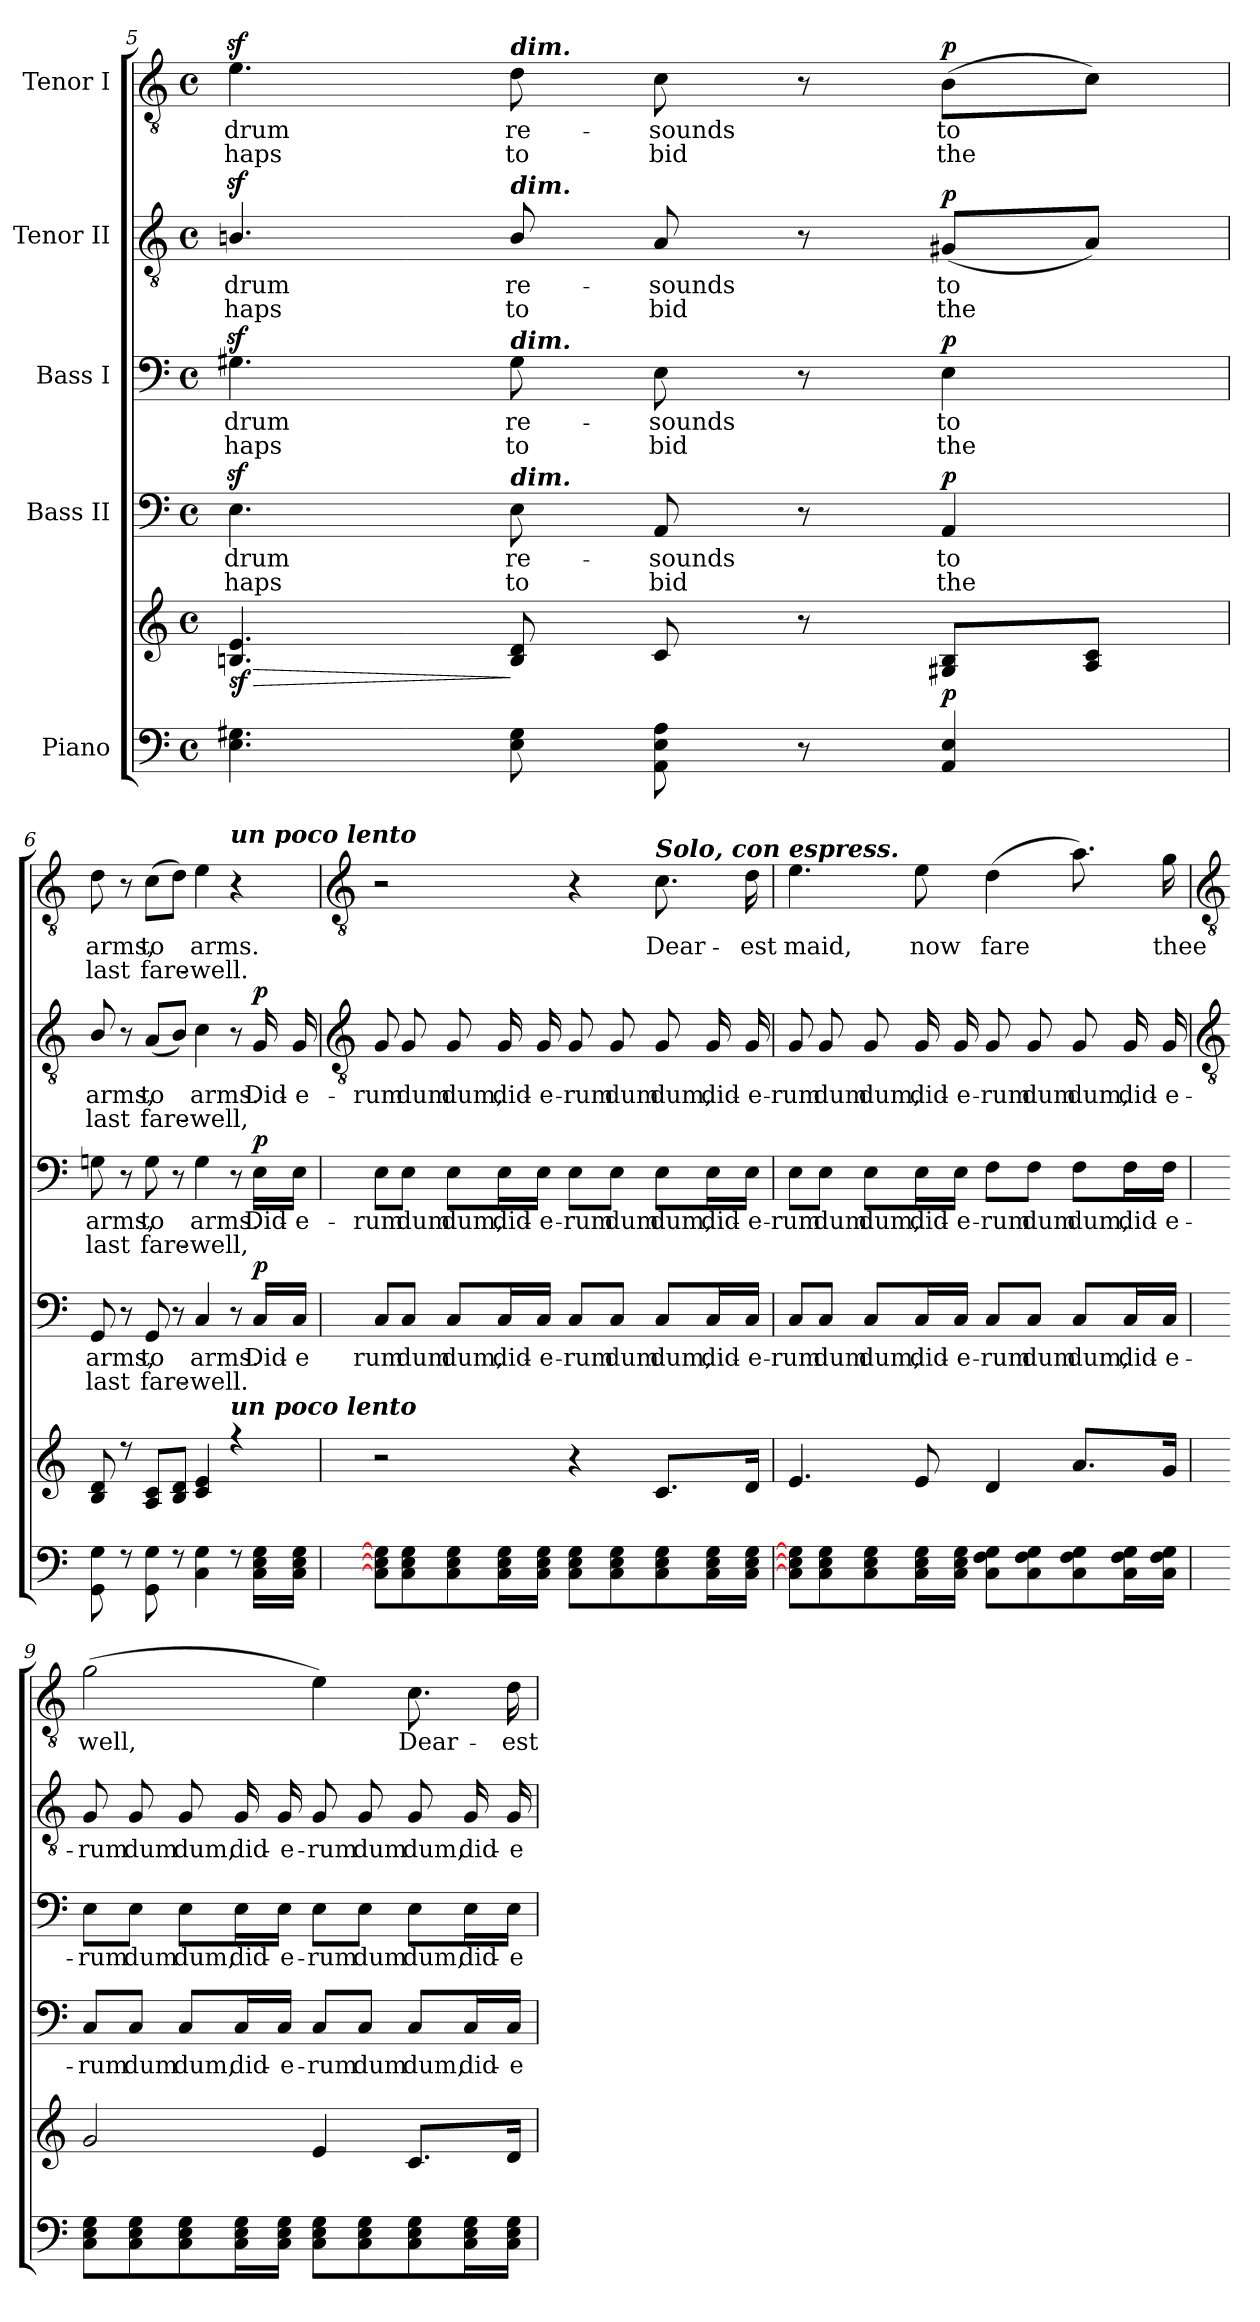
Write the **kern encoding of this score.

**kern	**kern	**dynam	**kern	**text	**text	**dynam	**kern	**text	**text	**dynam	**kern	**text	**text	**dynam	**kern	**text	**text	**dynam
*part5	*part5	*part5	*part4	*part4	*part4	*part4	*part3	*part3	*part3	*part3	*part2	*part2	*part2	*part2	*part1	*part1	*part1	*part1
*staff6	*staff5	*staff5/6	*staff4	*staff4	*staff4	*staff4	*staff3	*staff3	*staff3	*staff3	*staff2	*staff2	*staff2	*staff2	*staff1	*staff1	*staff1	*staff1
*I"Piano	*	*	*I"Bass II	*	*	*	*I"Bass I	*	*	*	*I"Tenor II	*	*	*	*I"Tenor I	*	*	*
*clefF4	*clefG2	*	*clefF4	*	*	*	*clefF4	*	*	*	*clefGv2	*	*	*	*clefGv2	*	*	*
*k[]	*k[]	*	*k[]	*	*	*	*k[]	*	*	*	*k[]	*	*	*	*k[]	*	*	*
*C:	*C:	*	*C:	*	*	*	*C:	*	*	*	*C:	*	*	*	*C:	*	*	*
*M4/4	*M4/4	*	*M4/4	*	*	*	*M4/4	*	*	*	*M4/4	*	*	*	*M4/4	*	*	*
*met(c)	*met(c)	*	*met(c)	*	*	*	*met(c)	*	*	*	*met(c)	*	*	*	*met(c)	*	*	*
=5	=5	=5	=5	=5	=5	=5	=5	=5	=5	=5	=5	=5	=5	=5	=5	=5	=5	=5
*^	*	*	*	*	*	*	*	*	*	*	*	*	*	*	*	*	*	*
!	!	!	!LO:HP:b	!	!LO:LY:b	!LO:LY:b	!	!	!LO:LY:b	!LO:LY:b	!	!	!LO:LY:b	!LO:LY:b	!	!	!LO:LY:b	!LO:LY:b	!
*	*	*^	*	*	*	*	*	*	*	*	*	*	*	*	*	*	*	*	*
!	!	!	!	!LO:DY:n=1:b	!	!	!	!	!	!	!	!	!	!	!	!	!	!	!	!
4.E\ 4.G#X\	2ryy	4.Bn/ 4.e/	2ryy	> sf	4.Ez<	drum	haps	.	4.G#Xz<	drum	haps	.	4.Bnz</	drum	haps	.	4.ez<	drum	haps	.
!	!	!	!	!	!	!	!	!	!	!	!	!	!	!	!	!	!LO:TX:a:Bi:t=dim.	!	!	!
!	!	!	!	!	!	!	!	!	!	!	!	!	!LO:TX:a:Bi:t=dim.	!	!	!	!	!	!	!
!	!	!	!	!	!	!	!	!	!LO:TX:a:Bi:t=dim.	!	!	!	!	!	!	!	!	!	!	!
!	!	!	!	!	!LO:TX:a:Bi:t=dim.	!	!	!	!	!	!	!	!	!	!	!	!	!	!	!
!	!	!	!	!	!	!LO:LY:b	!LO:LY:b	!	!	!LO:LY:b	!LO:LY:b	!	!	!LO:LY:b	!LO:LY:b	!	!	!LO:LY:b	!LO:LY:b	!
8E\ 8G#\	.	8B/ 8d/	.	]	8E	re-	-to	.	8G#	re-	-to	.	8B/	re-	-to	.	8d	re-	-to	.
!	!	!	!	!	!	!LO:LY:b	!LO:LY:b	!	!	!LO:LY:b	!LO:LY:b	!	!	!LO:LY:b	!LO:LY:b	!	!	!LO:LY:b	!LO:LY:b	!
8AA\ 8E\ 8A\	2ryy	8c/	2ryy	.	8AA	sounds	bid	.	8E	sounds	bid	.	8A	sounds	bid	.	8c	sounds	bid	.
8r	.	8r	.	.	8r	.	.	.	8r	.	.	.	8r	.	.	.	8r	.	.	.
!	!	!	!	!LO:DY:n=2:b	!	!LO:LY:b	!LO:LY:b	!LO:DY:b	!	!LO:LY:b	!LO:LY:b	!LO:DY:b	!	!LO:LY:b	!LO:LY:b	!LO:DY:b	!	!LO:LY:b	!LO:LY:b	!LO:DY:b
4AA/ 4E/	.	8G#X/ 8B/L	.	p	4AA	to	the	p	4E	to	the	p	(<8G#XL	to	the	p	(>8BL	to	the	p
.	.	8A/ 8c/J	.	.	.	.	.	.	.	.	.	.	8AJ)	.	.	.	8cJ)	.	.	.
=6	=6	=6	=6	=6	=6	=6	=6	=6	=6	=6	=6	=6	=6	=6	=6	=6	=6	=6	=6	=6
!	!	!	!	!	!	!LO:LY:b	!LO:LY:b	!	!	!LO:LY:b	!LO:LY:b	!	!	!LO:LY:b	!LO:LY:b	!	!	!LO:LY:b	!LO:LY:b	!
8GG\ 8G\	1ryy	8B/ 8d/	1ryy	.	8GG	arms,	last	.	8Gn	arms,	last	.	8B/	arms,	last	.	8d	arms,	last	.
8r	.	8r	.	.	8r	.	.	.	8r	.	.	.	8r	.	.	.	8r	.	.	.
!	!	!	!	!	!	!LO:LY:b	!LO:LY:b	!	!	!LO:LY:b	!LO:LY:b	!	!	!LO:LY:b	!LO:LY:b	!	!	!LO:LY:b	!LO:LY:b	!
8GG\ 8G\	.	8A/ 8c/L	.	.	8GG	to	fare-	.	8G	to	fare-	.	(<8AL	to	fare-	.	(>8cL	to	fare-	.
8r	.	8B/ 8d/J	.	.	8r	.	.	.	8r	.	.	.	8BJ)	.	.	.	8dJ)	.	.	.
!	!	!	!	!	!	!LO:LY:b	!LO:LY:b	!	!	!LO:LY:b	!LO:LY:b	!	!	!LO:LY:b	!LO:LY:b	!	!	!LO:LY:b	!LO:LY:b	!
4C\ 4G\	.	4c/ 4e/	.	.	4C	-arms.	well.	.	4G	-arms.	well,	.	4c	arms.	well,	.	4e	arms.	well.	.
!	!	!	!	!	!	!	!	!	!	!	!	!	!	!	!	!	!LO:TX:a:Bi:t=un poco lento	!	!	!
!	!	!LO:TX:a:Bi:t=un poco lento	!	!	!	!	!	!	!	!	!	!	!	!	!	!	!	!	!	!
8r	.	4r	.	.	8r	.	.	.	8r	.	.	.	8r	.	.	.	4r	.	.	.
!	!	!	!	!	!	!LO:LY:b	!	!LO:DY:b	!	!LO:LY:b	!	!LO:DY:b	!	!LO:LY:b	!	!LO:DY:b	!	!	!	!
16C\ 16E\ 16G\LL	.	.	.	.	16C/LL	Did-	.	p	16E\LL	Did-	.	p	16G	Did-	.	p	.	.	.	.
!	!	!	!	!	!	!LO:LY:b	!	!	!	!LO:LY:b	!	!	!	!LO:LY:b	!	!	!	!	!	!
16C\ 16E\ 16G\JJ	.	.	.	.	16C/JJ	-e	.	.	16E\JJ	-e-	.	.	16G	-e-	.	.	.	.	.	.
*v	*v	*	*	*	*	*	*	*	*	*	*	*	*	*	*	*	*	*	*	*
*	*v	*v	*	*	*	*	*	*	*	*	*	*	*	*	*	*	*	*	*
!!LO:LB:g=z
=7	=7	=7	=7	=7	=7	=7	=7	=7	=7	=7	=7	=7	=7	=7	=7	=7	=7	=7
*	*	*	*	*	*	*	*	*	*	*	*clefGv2	*	*	*	*clefGv2	*	*	*
!	!	!	!	!LO:LY:b	!	!	!	!LO:LY:b	!	!	!	!LO:LY:b	!	!	!	!	!	!
8C] 8E] 8G]L	2r	.	8C/L	rum	.	.	8E\L	-rum	.	.	8G	-rum	.	.	2r	.	.	.
!	!	!	!	!LO:LY:b	!	!	!	!LO:LY:b	!	!	!	!LO:LY:b	!	!	!	!	!	!
8C 8E 8G	.	.	8C/J	dum	.	.	8E\J	dum	.	.	8G	dum	.	.	.	.	.	.
!	!	!	!	!LO:LY:b	!	!	!	!LO:LY:b	!	!	!	!LO:LY:b	!	!	!	!	!	!
8C 8E 8G	.	.	8C/L	dum,	.	.	8E\L	dum,	.	.	8G	dum,	.	.	.	.	.	.
!	!	!	!	!LO:LY:b	!	!	!	!LO:LY:b	!	!	!	!LO:LY:b	!	!	!	!	!	!
16C 16E 16GL	.	.	16C/L	did-	.	.	16E\L	did-	.	.	16G	did-	.	.	.	.	.	.
!	!	!	!	!LO:LY:b	!	!	!	!LO:LY:b	!	!	!	!LO:LY:b	!	!	!	!	!	!
16C 16E 16GJJ	.	.	16C/JJ	-e-	.	.	16E\JJ	-e-	.	.	16G	-e-	.	.	.	.	.	.
!	!	!	!	!LO:LY:b	!	!	!	!LO:LY:b	!	!	!	!LO:LY:b	!	!	!	!	!	!
8C 8E 8GL	4r	.	8C/L	-rum	.	.	8E\L	-rum	.	.	8G	-rum	.	.	4r	.	.	.
!	!	!	!	!LO:LY:b	!	!	!	!LO:LY:b	!	!	!	!LO:LY:b	!	!	!	!	!	!
8C 8E 8G	.	.	8C/J	dum	.	.	8E\J	dum	.	.	8G	dum	.	.	.	.	.	.
!	!	!	!	!	!	!	!	!	!	!	!	!	!	!	!LO:TX:a:Bi:t=Solo, con espress.	!	!	!
!	!	!	!	!LO:LY:b	!	!	!	!LO:LY:b	!	!	!	!LO:LY:b	!	!	!	!LO:LY:b	!	!
8C 8E 8G	8.cL	.	8C/L	dum,	.	.	8E\L	dum,	.	.	8G	dum,	.	.	8.c	Dear-	.	.
!	!	!	!	!LO:LY:b	!	!	!	!LO:LY:b	!	!	!	!LO:LY:b	!	!	!	!	!	!
16C 16E 16GL	.	.	16C/L	did-	.	.	16E\L	did-	.	.	16G	did-	.	.	.	.	.	.
!	!	!	!	!LO:LY:b	!	!	!	!LO:LY:b	!	!	!	!LO:LY:b	!	!	!	!LO:LY:b	!	!
16C 16E 16GJJ	16dJ	.	16C/JJ	-e-	.	.	16E\JJ	-e-	.	.	16G	-e-	.	.	16d	-est	.	.
=8	=8	=8	=8	=8	=8	=8	=8	=8	=8	=8	=8	=8	=8	=8	=8	=8	=8	=8
!	!	!	!	!LO:LY:b	!	!	!	!LO:LY:b	!	!	!	!LO:LY:b	!	!	!	!LO:LY:b	!	!
8C] 8E] 8G]L	4.e	.	8C/L	-rum	.	.	8E\L	-rum	.	.	8G	-rum	.	.	4.e	maid,	.	.
!	!	!	!	!LO:LY:b	!	!	!	!LO:LY:b	!	!	!	!LO:LY:b	!	!	!	!	!	!
8C 8E 8G	.	.	8C/J	dum	.	.	8E\J	dum	.	.	8G	dum	.	.	.	.	.	.
!	!	!	!	!LO:LY:b	!	!	!	!LO:LY:b	!	!	!	!LO:LY:b	!	!	!	!	!	!
8C 8E 8G	.	.	8C/L	dum,	.	.	8E\L	dum,	.	.	8G	dum,	.	.	.	.	.	.
!	!	!	!	!LO:LY:b	!	!	!	!LO:LY:b	!	!	!	!LO:LY:b	!	!	!	!LO:LY:b	!	!
16C 16E 16GL	8e	.	16C/L	did-	.	.	16E\L	did-	.	.	16G	did-	.	.	8e	now	.	.
!	!	!	!	!LO:LY:b	!	!	!	!LO:LY:b	!	!	!	!LO:LY:b	!	!	!	!	!	!
16C 16E 16GJJ	.	.	16C/JJ	-e-	.	.	16E\JJ	-e-	.	.	16G	-e-	.	.	.	.	.	.
!	!	!	!	!LO:LY:b	!	!	!	!LO:LY:b	!	!	!	!LO:LY:b	!	!	!	!LO:LY:b	!	!
8C 8F 8GL	4d	.	8C/L	-rum	.	.	8F\L	-rum	.	.	8G	-rum	.	.	(>4d	fare	.	.
!	!	!	!	!LO:LY:b	!	!	!	!LO:LY:b	!	!	!	!LO:LY:b	!	!	!	!	!	!
8C 8F 8G	.	.	8C/J	dum	.	.	8F\J	dum	.	.	8G	dum	.	.	.	.	.	.
!	!	!	!	!LO:LY:b	!	!	!	!LO:LY:b	!	!	!	!LO:LY:b	!	!	!	!	!	!
8C 8F 8G	8.aL	.	8C/L	dum,	.	.	8F\L	dum,	.	.	8G	dum,	.	.	8.a)	.	.	.
!	!	!	!	!LO:LY:b	!	!	!	!LO:LY:b	!	!	!	!LO:LY:b	!	!	!	!	!	!
16C 16F 16GL	.	.	16C/L	did-	.	.	16F\L	did-	.	.	16G	did-	.	.	.	.	.	.
!	!	!	!	!LO:LY:b	!	!	!	!LO:LY:b	!	!	!	!LO:LY:b	!	!	!	!LO:LY:b	!	!
16C 16F 16GJJ	16gJ	.	16C/JJ	-e-	.	.	16F\JJ	-e-	.	.	16G	-e-	.	.	16g	thee	.	.
!!LO:LB:g=z
=9	=9	=9	=9	=9	=9	=9	=9	=9	=9	=9	=9	=9	=9	=9	=9	=9	=9	=9
*	*	*	*	*	*	*	*	*	*	*	*clefGv2	*	*	*	*clefGv2	*	*	*
!	!	!	!	!LO:LY:b	!	!	!	!LO:LY:b	!	!	!	!LO:LY:b	!	!	!	!LO:LY:b	!	!
8C 8E 8GL	2g	.	8C/L	-rum	.	.	8E\L	-rum	.	.	8G	-rum	.	.	(>2g	well,	.	.
!	!	!	!	!LO:LY:b	!	!	!	!LO:LY:b	!	!	!	!LO:LY:b	!	!	!	!	!	!
8C 8E 8G	.	.	8C/J	dum	.	.	8E\J	dum	.	.	8G	dum	.	.	.	.	.	.
!	!	!	!	!LO:LY:b	!	!	!	!LO:LY:b	!	!	!	!LO:LY:b	!	!	!	!	!	!
8C 8E 8G	.	.	8C/L	dum,	.	.	8E\L	dum,	.	.	8G	dum,	.	.	.	.	.	.
!	!	!	!	!LO:LY:b	!	!	!	!LO:LY:b	!	!	!	!LO:LY:b	!	!	!	!	!	!
16C 16E 16GL	.	.	16C/L	did-	.	.	16E\L	did-	.	.	16G	did-	.	.	.	.	.	.
!	!	!	!	!LO:LY:b	!	!	!	!LO:LY:b	!	!	!	!LO:LY:b	!	!	!	!	!	!
16C 16E 16GJJ	.	.	16C/JJ	-e-	.	.	16E\JJ	-e-	.	.	16G	-e-	.	.	.	.	.	.
!	!	!	!	!LO:LY:b	!	!	!	!LO:LY:b	!	!	!	!LO:LY:b	!	!	!	!	!	!
8C 8E 8GL	4e	.	8C/L	-rum	.	.	8E\L	-rum	.	.	8G	-rum	.	.	4e)	.	.	.
!	!	!	!	!LO:LY:b	!	!	!	!LO:LY:b	!	!	!	!LO:LY:b	!	!	!	!	!	!
8C 8E 8G	.	.	8C/J	dum	.	.	8E\J	dum	.	.	8G	dum	.	.	.	.	.	.
!	!	!	!	!LO:LY:b	!	!	!	!LO:LY:b	!	!	!	!LO:LY:b	!	!	!	!LO:LY:b	!	!
8C 8E 8G	8.cL	.	8C/L	dum,	.	.	8E\L	dum,	.	.	8G	dum,	.	.	8.c	Dear-	.	.
!	!	!	!	!LO:LY:b	!	!	!	!LO:LY:b	!	!	!	!LO:LY:b	!	!	!	!	!	!
16C 16E 16GL	.	.	16C/L	did-	.	.	16E\L	did-	.	.	16G	did-	.	.	.	.	.	.
!	!	!	!	!LO:LY:b	!	!	!	!LO:LY:b	!	!	!	!LO:LY:b	!	!	!	!LO:LY:b	!	!
16C 16E 16GJJ	16dJ	.	16C/JJ	-e-	.	.	16E\JJ	-e-	.	.	16G	-e-	.	.	16d	-est	.	.
=	=	=	=	=	=	=	=	=	=	=	=	=	=	=	=	=	=	=
*-	*-	*-	*-	*-	*-	*-	*-	*-	*-	*-	*-	*-	*-	*-	*-	*-	*-	*-
